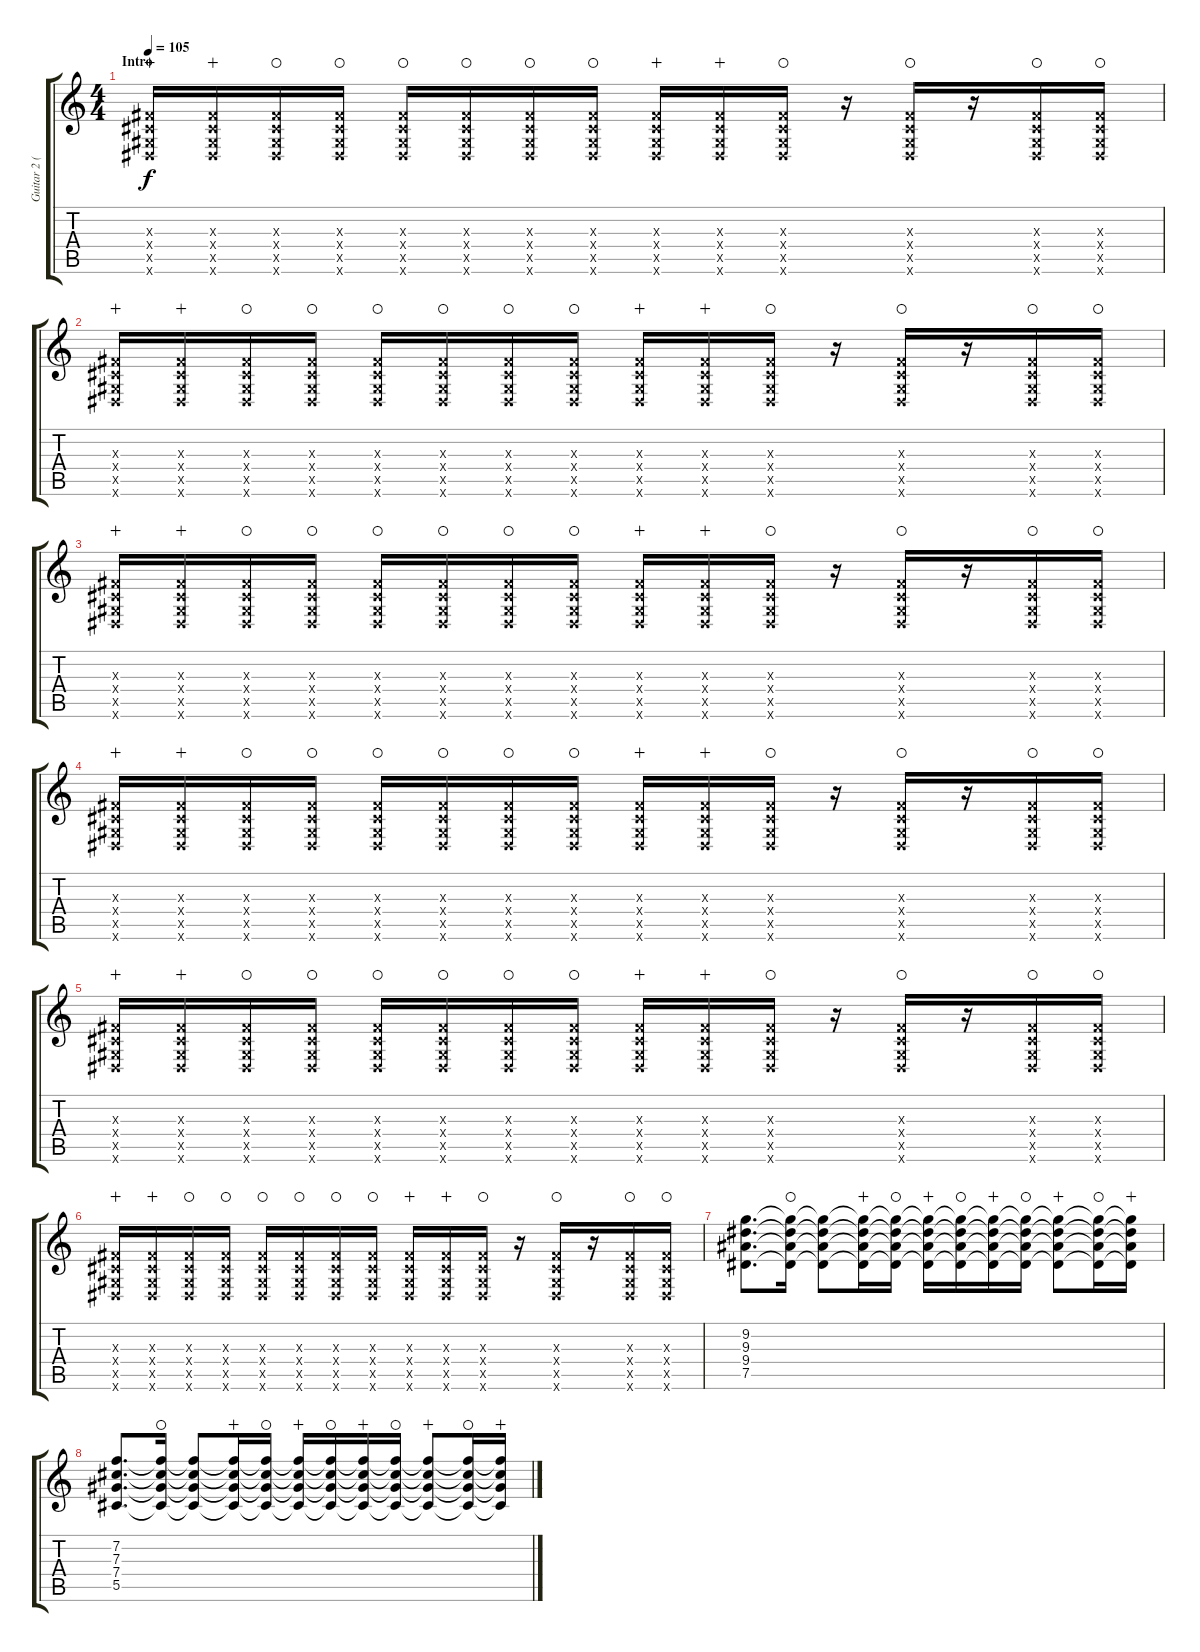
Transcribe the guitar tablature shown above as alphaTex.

\track ("Guitar 2 (Slash)" "Guitar 2 (") {instrument overdrivenguitar}
\staff {score tabs}
\tuning (Eb4 Bb3 Gb3 Db3 Ab2 Eb2) {hide}
\ts (4 4)
\section ("" "Intro")
\tempo 105
\clef g2
\ks c
(0.3{x} 0.4{x} 0.5{x} 0.6{x}).16{dy f instrument overdrivenguitar wahc} (0.3{x} 0.4{x} 0.5{x} 0.6{x}).16{wahc} (0.3{x} 0.4{x} 0.5{x} 0.6{x}).16{waho} (0.3{x} 0.4{x} 0.5{x} 0.6{x}).16{waho} (0.3{x} 0.4{x} 0.5{x} 0.6{x}).16{waho} (0.3{x} 0.4{x} 0.5{x} 0.6{x}).16{waho} (0.3{x} 0.4{x} 0.5{x} 0.6{x}).16{waho} (0.3{x} 0.4{x} 0.5{x} 0.6{x}).16{waho} (0.3{x} 0.4{x} 0.5{x} 0.6{x}).16{wahc} (0.3{x} 0.4{x} 0.5{x} 0.6{x}).16{wahc} (0.3{x} 0.4{x} 0.5{x} 0.6{x}).16{waho} r.16 (0.3{x} 0.4{x} 0.5{x} 0.6{x}).16{waho} r.16 (0.3{x} 0.4{x} 0.5{x} 0.6{x}).16{waho} (0.3{x} 0.4{x} 0.5{x} 0.6{x}).16{waho} |
(0.3{x} 0.4{x} 0.5{x} 0.6{x}).16{wahc} (0.3{x} 0.4{x} 0.5{x} 0.6{x}).16{wahc} (0.3{x} 0.4{x} 0.5{x} 0.6{x}).16{waho} (0.3{x} 0.4{x} 0.5{x} 0.6{x}).16{waho} (0.3{x} 0.4{x} 0.5{x} 0.6{x}).16{waho} (0.3{x} 0.4{x} 0.5{x} 0.6{x}).16{waho} (0.3{x} 0.4{x} 0.5{x} 0.6{x}).16{waho} (0.3{x} 0.4{x} 0.5{x} 0.6{x}).16{waho} (0.3{x} 0.4{x} 0.5{x} 0.6{x}).16{wahc} (0.3{x} 0.4{x} 0.5{x} 0.6{x}).16{wahc} (0.3{x} 0.4{x} 0.5{x} 0.6{x}).16{waho} r.16 (0.3{x} 0.4{x} 0.5{x} 0.6{x}).16{waho} r.16 (0.3{x} 0.4{x} 0.5{x} 0.6{x}).16{waho} (0.3{x} 0.4{x} 0.5{x} 0.6{x}).16{waho} |
(0.3{x} 0.4{x} 0.5{x} 0.6{x}).16{wahc} (0.3{x} 0.4{x} 0.5{x} 0.6{x}).16{wahc} (0.3{x} 0.4{x} 0.5{x} 0.6{x}).16{waho} (0.3{x} 0.4{x} 0.5{x} 0.6{x}).16{waho} (0.3{x} 0.4{x} 0.5{x} 0.6{x}).16{waho} (0.3{x} 0.4{x} 0.5{x} 0.6{x}).16{waho} (0.3{x} 0.4{x} 0.5{x} 0.6{x}).16{waho} (0.3{x} 0.4{x} 0.5{x} 0.6{x}).16{waho} (0.3{x} 0.4{x} 0.5{x} 0.6{x}).16{wahc} (0.3{x} 0.4{x} 0.5{x} 0.6{x}).16{wahc} (0.3{x} 0.4{x} 0.5{x} 0.6{x}).16{waho} r.16 (0.3{x} 0.4{x} 0.5{x} 0.6{x}).16{waho} r.16 (0.3{x} 0.4{x} 0.5{x} 0.6{x}).16{waho} (0.3{x} 0.4{x} 0.5{x} 0.6{x}).16{waho} |
(0.3{x} 0.4{x} 0.5{x} 0.6{x}).16{wahc} (0.3{x} 0.4{x} 0.5{x} 0.6{x}).16{wahc} (0.3{x} 0.4{x} 0.5{x} 0.6{x}).16{waho} (0.3{x} 0.4{x} 0.5{x} 0.6{x}).16{waho} (0.3{x} 0.4{x} 0.5{x} 0.6{x}).16{waho} (0.3{x} 0.4{x} 0.5{x} 0.6{x}).16{waho} (0.3{x} 0.4{x} 0.5{x} 0.6{x}).16{waho} (0.3{x} 0.4{x} 0.5{x} 0.6{x}).16{waho} (0.3{x} 0.4{x} 0.5{x} 0.6{x}).16{wahc} (0.3{x} 0.4{x} 0.5{x} 0.6{x}).16{wahc} (0.3{x} 0.4{x} 0.5{x} 0.6{x}).16{waho} r.16 (0.3{x} 0.4{x} 0.5{x} 0.6{x}).16{waho} r.16 (0.3{x} 0.4{x} 0.5{x} 0.6{x}).16{waho} (0.3{x} 0.4{x} 0.5{x} 0.6{x}).16{waho} |
(0.3{x} 0.4{x} 0.5{x} 0.6{x}).16{wahc} (0.3{x} 0.4{x} 0.5{x} 0.6{x}).16{wahc} (0.3{x} 0.4{x} 0.5{x} 0.6{x}).16{waho} (0.3{x} 0.4{x} 0.5{x} 0.6{x}).16{waho} (0.3{x} 0.4{x} 0.5{x} 0.6{x}).16{waho} (0.3{x} 0.4{x} 0.5{x} 0.6{x}).16{waho} (0.3{x} 0.4{x} 0.5{x} 0.6{x}).16{waho} (0.3{x} 0.4{x} 0.5{x} 0.6{x}).16{waho} (0.3{x} 0.4{x} 0.5{x} 0.6{x}).16{wahc} (0.3{x} 0.4{x} 0.5{x} 0.6{x}).16{wahc} (0.3{x} 0.4{x} 0.5{x} 0.6{x}).16{waho} r.16 (0.3{x} 0.4{x} 0.5{x} 0.6{x}).16{waho} r.16 (0.3{x} 0.4{x} 0.5{x} 0.6{x}).16{waho} (0.3{x} 0.4{x} 0.5{x} 0.6{x}).16{waho} |
(0.3{x} 0.4{x} 0.5{x} 0.6{x}).16{wahc} (0.3{x} 0.4{x} 0.5{x} 0.6{x}).16{wahc} (0.3{x} 0.4{x} 0.5{x} 0.6{x}).16{waho} (0.3{x} 0.4{x} 0.5{x} 0.6{x}).16{waho} (0.3{x} 0.4{x} 0.5{x} 0.6{x}).16{waho} (0.3{x} 0.4{x} 0.5{x} 0.6{x}).16{waho} (0.3{x} 0.4{x} 0.5{x} 0.6{x}).16{waho} (0.3{x} 0.4{x} 0.5{x} 0.6{x}).16{waho} (0.3{x} 0.4{x} 0.5{x} 0.6{x}).16{wahc} (0.3{x} 0.4{x} 0.5{x} 0.6{x}).16{wahc} (0.3{x} 0.4{x} 0.5{x} 0.6{x}).16{waho} r.16 (0.3{x} 0.4{x} 0.5{x} 0.6{x}).16{waho} r.16 (0.3{x} 0.4{x} 0.5{x} 0.6{x}).16{waho} (0.3{x} 0.4{x} 0.5{x} 0.6{x}).16{waho} |
(9.2 9.3 9.4 7.5).8{d} (9.2{t} 9.3{t} 9.4{t} 7.5{t}).16{waho} (9.2{t} 9.3{t} 9.4{t} 7.5{t}).8 (9.2{t} 9.3{t} 9.4{t} 7.5{t}).16{wahc} (9.2{t} 9.3{t} 9.4{t} 7.5{t}).16{waho} (9.2{t} 9.3{t} 9.4{t} 7.5{t}).16{wahc} (9.2{t} 9.3{t} 9.4{t} 7.5{t}).16{waho} (9.2{t} 9.3{t} 9.4{t} 7.5{t}).16{wahc} (9.2{t} 9.3{t} 9.4{t} 7.5{t}).16{waho} (9.2{t} 9.3{t} 9.4{t} 7.5{t}).8{wahc} (9.2{t} 9.3{t} 9.4{t} 7.5{t}).16{waho} (9.2{t} 9.3{t} 9.4{t} 7.5{t}).16{wahc} |
(7.2 7.3 7.4 5.5).8{d} (7.2{t} 7.3{t} 7.4{t} 5.5{t}).16{waho} (7.2{t} 7.3{t} 7.4{t} 5.5{t}).8 (7.2{t} 7.3{t} 7.4{t} 5.5{t}).16{wahc} (7.2{t} 7.3{t} 7.4{t} 5.5{t}).16{waho} (7.2{t} 7.3{t} 7.4{t} 5.5{t}).16{wahc} (7.2{t} 7.3{t} 7.4{t} 5.5{t}).16{waho} (7.2{t} 7.3{t} 7.4{t} 5.5{t}).16{wahc} (7.2{t} 7.3{t} 7.4{t} 5.5{t}).16{waho} (7.2{t} 7.3{t} 7.4{t} 5.5{t}).8{wahc} (7.2{t} 7.3{t} 7.4{t} 5.5{t}).16{waho} (7.2{t} 7.3{t} 7.4{t} 5.5{t}).16{wahc}
